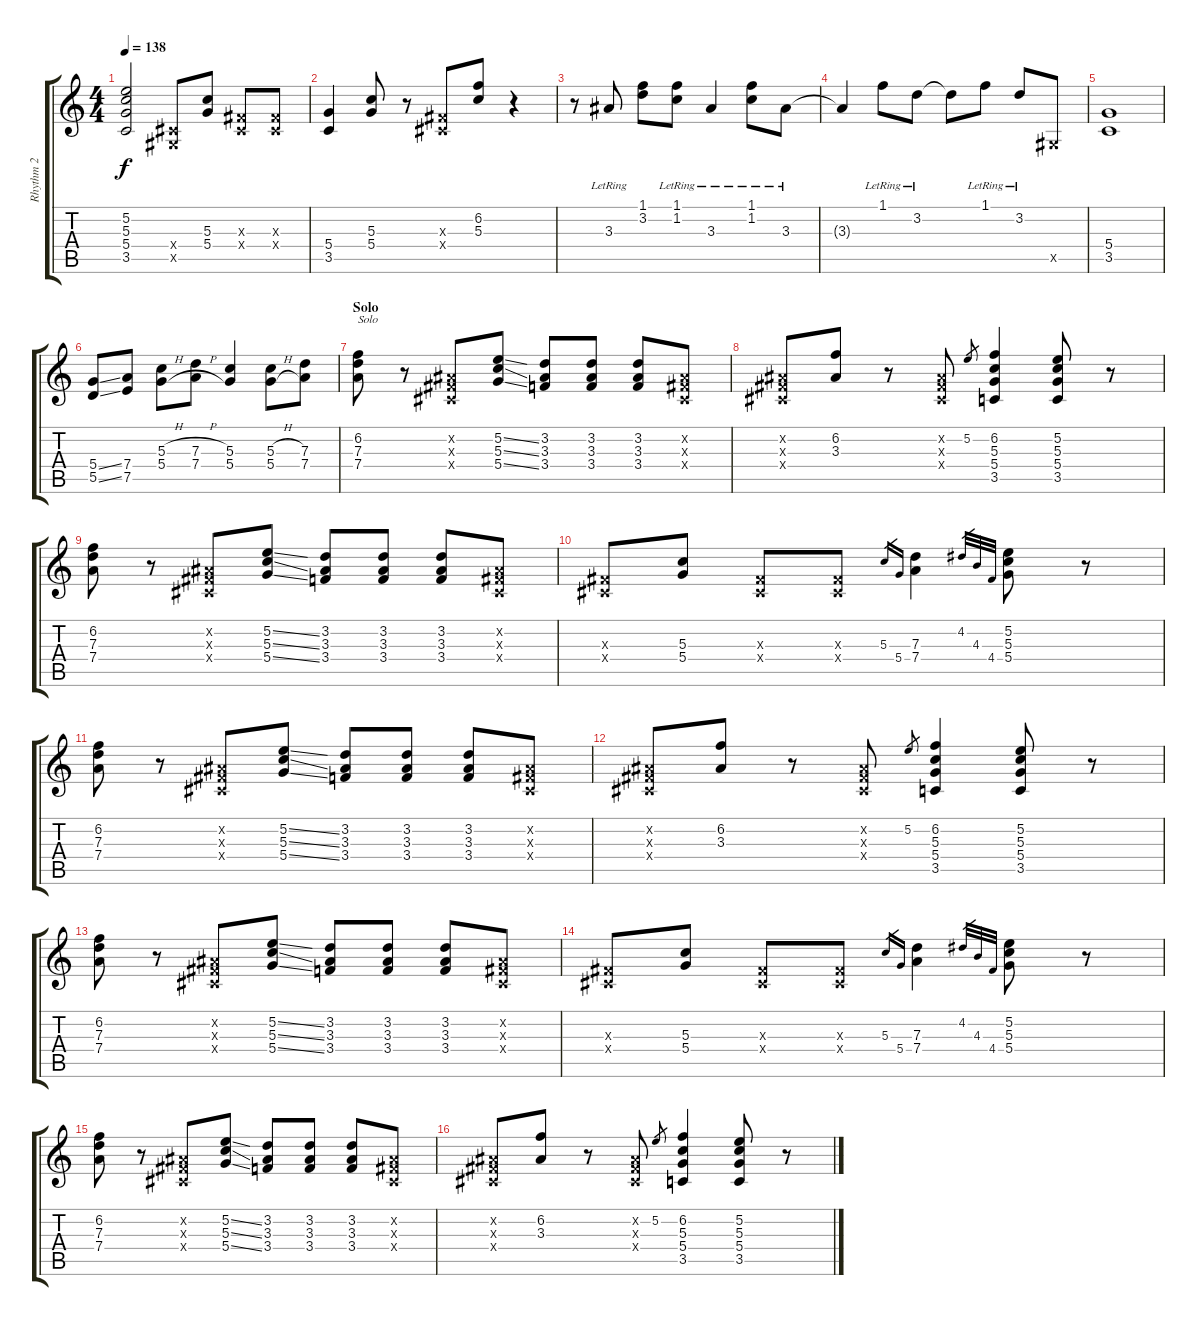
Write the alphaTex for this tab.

\track ("Rhythm 2" "Rhythm 2") {instrument electricguitarclean}
\staff {score tabs}
\tuning (E4 B3 G3 D3 A2 E2) {hide}
\ts (4 4)
\tempo 138
\clef g2
\ks c
(5.2 5.3 5.4 3.5).2{dy f} (-1.4{x} -1.5{x}).8 (5.3 5.4).8 (-1.3{x} -1.4{x}).8 (-1.3{x} -1.4{x}).8 |
(5.4 3.5).4 (5.3 5.4).8 r.8 (-1.3{x} -1.4{x}).8 (6.2 5.3).8 r.4 |
r.8 3.3{lr}.8 (1.1 3.2).8 (1.1{lr} 1.2{lr}).8 3.3{lr}.4 (1.1{lr} 1.2{lr}).8 3.3{lr}.8 |
3.3{t}.4 1.1{lr}.8 3.2{lr}.8 3.2{t}.8 1.1{lr}.8 3.2{lr}.8 -1.5{x}.8 |
(5.4 3.5).1 |
(5.4{ss} 5.5{ss}).8 (7.4 7.5).8 (5.3{h} 5.4{h}).8 (7.3{h} 7.4{h}).8 (5.3 5.4).4 (5.3{h} 5.4{h}).8 (7.3 7.4).8 |
\section ("" "Solo")
(6.2 7.3 7.4).8{txt "Solo"} r.8 (-1.2{x} -1.3{x} -1.4{x}).8 (5.2{ss} 5.3{ss} 5.4{ss}).8 (3.2 3.3 3.4).8 (3.2 3.3 3.4).8 (3.2 3.3 3.4).8 (-1.2{x} -1.3{x} -1.4{x}).8 |
(-1.2{x} -1.3{x} -1.4{x}).8 (6.2 3.3).8 r.8 (-1.2{x} -1.3{x} -1.4{x}).8 5.2.8{gr} (6.2 5.3 5.4 3.5).4 (5.2 5.3 5.4 3.5).8 r.8 |
(6.2 7.3 7.4).8 r.8 (-1.2{x} -1.3{x} -1.4{x}).8 (5.2{ss} 5.3{ss} 5.4{ss}).8 (3.2 3.3 3.4).8 (3.2 3.3 3.4).8 (3.2 3.3 3.4).8 (-1.2{x} -1.3{x} -1.4{x}).8 |
(-1.3{x} -1.4{x}).8 (5.3 5.4).8 (-1.3{x} -1.4{x}).8 (-1.3{x} -1.4{x}).8 5.3.16{gr} 5.4.16{gr} (7.3 7.4).4 4.2.32{gr} 4.3.32{gr} 4.4.32{gr} (5.2 5.3 5.4).8 r.8 |
(6.2 7.3 7.4).8 r.8 (-1.2{x} -1.3{x} -1.4{x}).8 (5.2{ss} 5.3{ss} 5.4{ss}).8 (3.2 3.3 3.4).8 (3.2 3.3 3.4).8 (3.2 3.3 3.4).8 (-1.2{x} -1.3{x} -1.4{x}).8 |
(-1.2{x} -1.3{x} -1.4{x}).8 (6.2 3.3).8 r.8 (-1.2{x} -1.3{x} -1.4{x}).8 5.2.8{gr} (6.2 5.3 5.4 3.5).4 (5.2 5.3 5.4 3.5).8 r.8 |
(6.2 7.3 7.4).8 r.8 (-1.2{x} -1.3{x} -1.4{x}).8 (5.2{ss} 5.3{ss} 5.4{ss}).8 (3.2 3.3 3.4).8 (3.2 3.3 3.4).8 (3.2 3.3 3.4).8 (-1.2{x} -1.3{x} -1.4{x}).8 |
(-1.3{x} -1.4{x}).8 (5.3 5.4).8 (-1.3{x} -1.4{x}).8 (-1.3{x} -1.4{x}).8 5.3.16{gr} 5.4.16{gr} (7.3 7.4).4 4.2.32{gr} 4.3.32{gr} 4.4.32{gr} (5.2 5.3 5.4).8 r.8 |
(6.2 7.3 7.4).8 r.8 (-1.2{x} -1.3{x} -1.4{x}).8 (5.2{ss} 5.3{ss} 5.4{ss}).8 (3.2 3.3 3.4).8 (3.2 3.3 3.4).8 (3.2 3.3 3.4).8 (-1.2{x} -1.3{x} -1.4{x}).8 |
(-1.2{x} -1.3{x} -1.4{x}).8 (6.2 3.3).8 r.8 (-1.2{x} -1.3{x} -1.4{x}).8 5.2.8{gr} (6.2 5.3 5.4 3.5).4 (5.2 5.3 5.4 3.5).8 r.8
